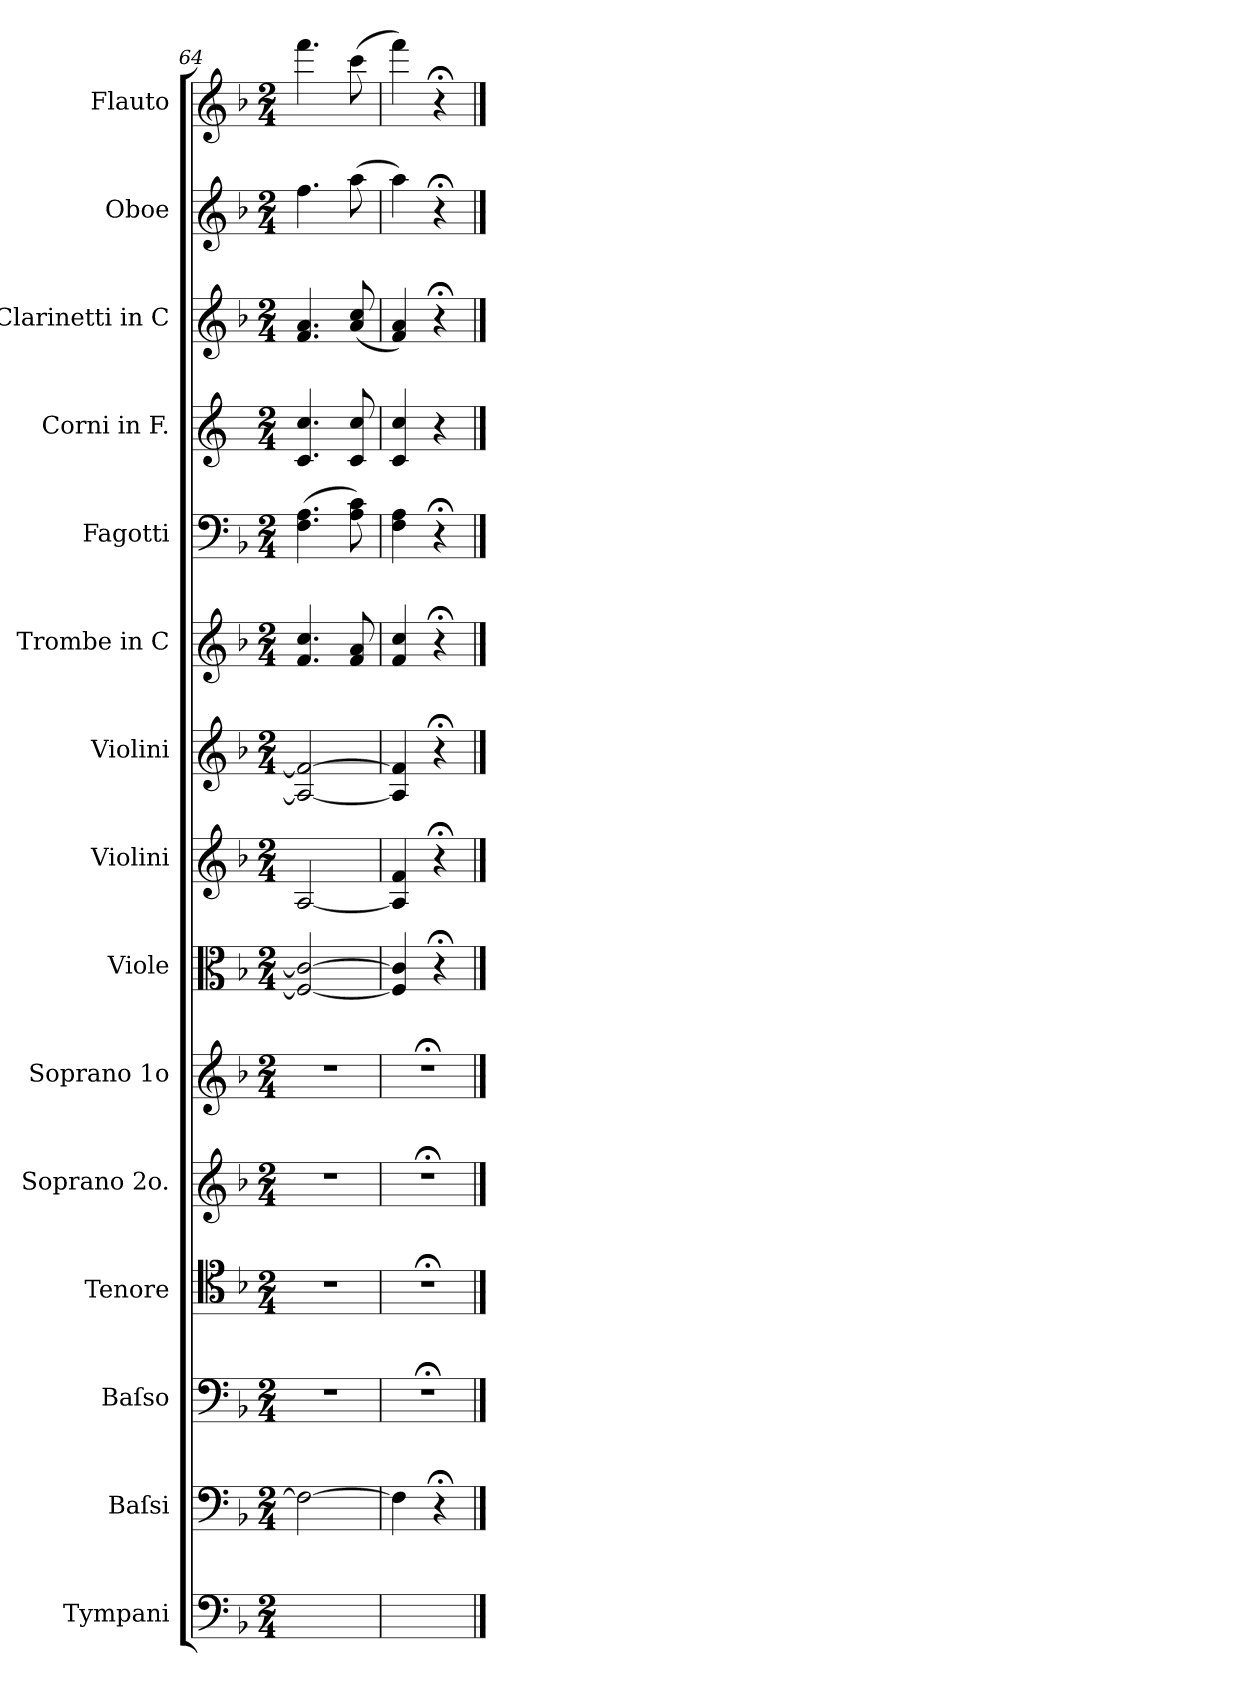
**kern	**kern	**kern	**kern	**kern	**kern	**kern	**kern	**kern	**kern	**kern	**kern	**kern	**kern	**kern
*part15	*part14	*part13	*part12	*part11	*part10	*part9	*part8	*part7	*part6	*part5	*part4	*part3	*part2	*part1
*staff15	*staff14	*staff13	*staff12	*staff11	*staff10	*staff9	*staff8	*staff7	*staff6	*staff5	*staff4	*staff3	*staff2	*staff1
*I"Tympani	*I"Baſsi	*I"Baſso	*I"Tenore	*I"Soprano 2o.	*I"Soprano 1o	*I"Viole	*I"Violini	*I"Violini	*I"Trombe in C	*I"Fagotti	*I"Corni in F.	*I"Clarinetti in C	*I"Oboe	*I"Flauto
*	*I'b	*I'B	*I'T	*I'S 2	*I'S 1	*	*I'vl 2	*I'vl 1	*I'tr in C	*I'fag	*I'cor	*I'cl in C	*I'ob	*I'fl
*clefF4	*clefF4	*clefF4	*clefC4	*clefG2	*clefG2	*clefC3	*clefG2	*clefG2	*clefG2	*clefF4	*clefG2	*clefG2	*clefG2	*clefG2
*	*	*	*	*	*	*	*	*	*	*	*ITrd4c7	*	*	*
*k[b-]	*k[b-]	*k[b-]	*k[b-]	*k[b-]	*k[b-]	*k[b-]	*k[b-]	*k[b-]	*k[b-]	*k[b-]	*k[b-]	*k[b-]	*k[b-]	*k[b-]
*M2/4	*M2/4	*M2/4	*M2/4	*M2/4	*M2/4	*M2/4	*M2/4	*M2/4	*M2/4	*M2/4	*M2/4	*M2/4	*M2/4	*M2/4
=64	=64	=64	=64	=64	=64	=64	=64	=64	=64	=64	=64	=64	=64	=64
2ryy	2F\_	2r	2r	2r	2r	2F_/ 2c_/	[2A/	2A_/ 2f_/	4.f/ 4.cc/	(4.F\ 4.A\	4.F/ 4.f/	4.f/ 4.a/	4.ff\	4.fff\
.	.	.	.	.	.	.	.	.	8f/ 8a/	8A\ 8c\)	8F/ 8f/	(8a/ 8cc/	(8aa\	(8ccc\
=65	=65	=65	=65	=65	=65	=65	=65	=65	=65	=65	=65	=65	=65	=65
2ryy	4F\]	2r;<	2r;<	2r;<	2r;<	4F]/ 4c]/	4A]/ 4f/	4A]/ 4f]/	4f/ 4cc/	4F\ 4A\	4F/ 4f/	4f/ 4a/)	4aa\)	4fff\)
.	4r;<	.	.	.	.	4r;<	4r;<	4r;<	4r;<	4r;<	4r	4r;<	4r;<	4r;<
==	==	==	==	==	==	==	==	==	==	==	==	==	==	==
*-	*-	*-	*-	*-	*-	*-	*-	*-	*-	*-	*-	*-	*-	*-
